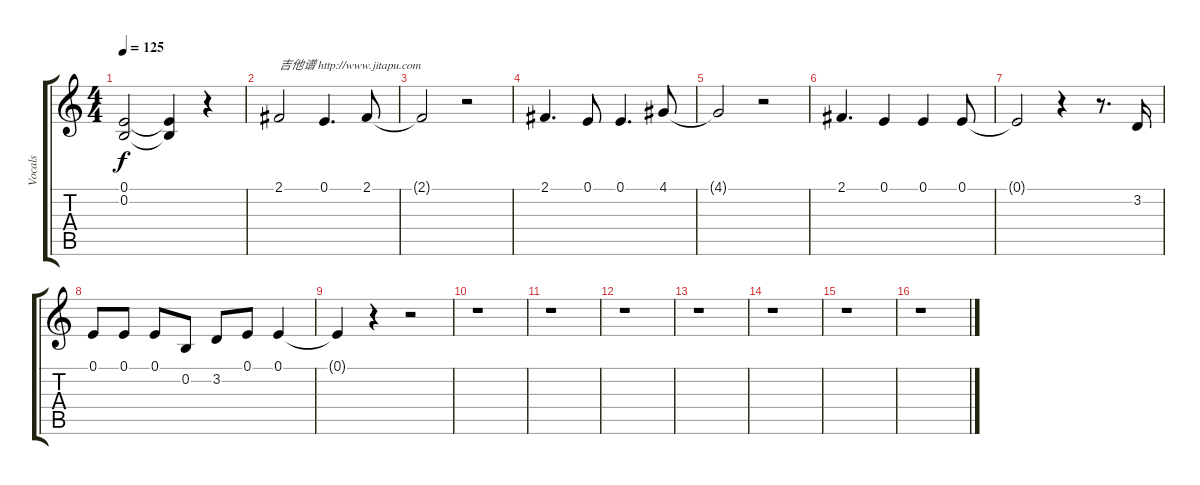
\track ("Vocals" "Vocals") {instrument oboe}
\staff {score tabs}
\tuning (E4 B3 G3 D3 A2 E2) {hide}
\ts (4 4)
\tempo 125
\clef g2
\ks c
(0.1{t} 0.2{t}).2{dy f} (0.1{t} 0.2{t}).4 r.4 |
2.1.2{txt "吉他谱 http://www.jitapu.com"} 0.1.4{d} 2.1.8 |
2.1{t}.2 r.2 |
2.1.4{d} 0.1.8 0.1.4{d} 4.1.8 |
4.1{t}.2 r.2 |
2.1.4{d} 0.1.4 0.1.4 0.1.8 |
0.1{t}.2 r.4 r.8{d} 3.2.16 |
0.1.8 0.1.8 0.1.8 0.2.8 3.2.8 0.1.8 0.1.4 |
0.1{t}.4 r.4 r.2 |
r.1 |
r.1 |
r.1 |
r.1 |
r.1 |
r.1 |
r.1
